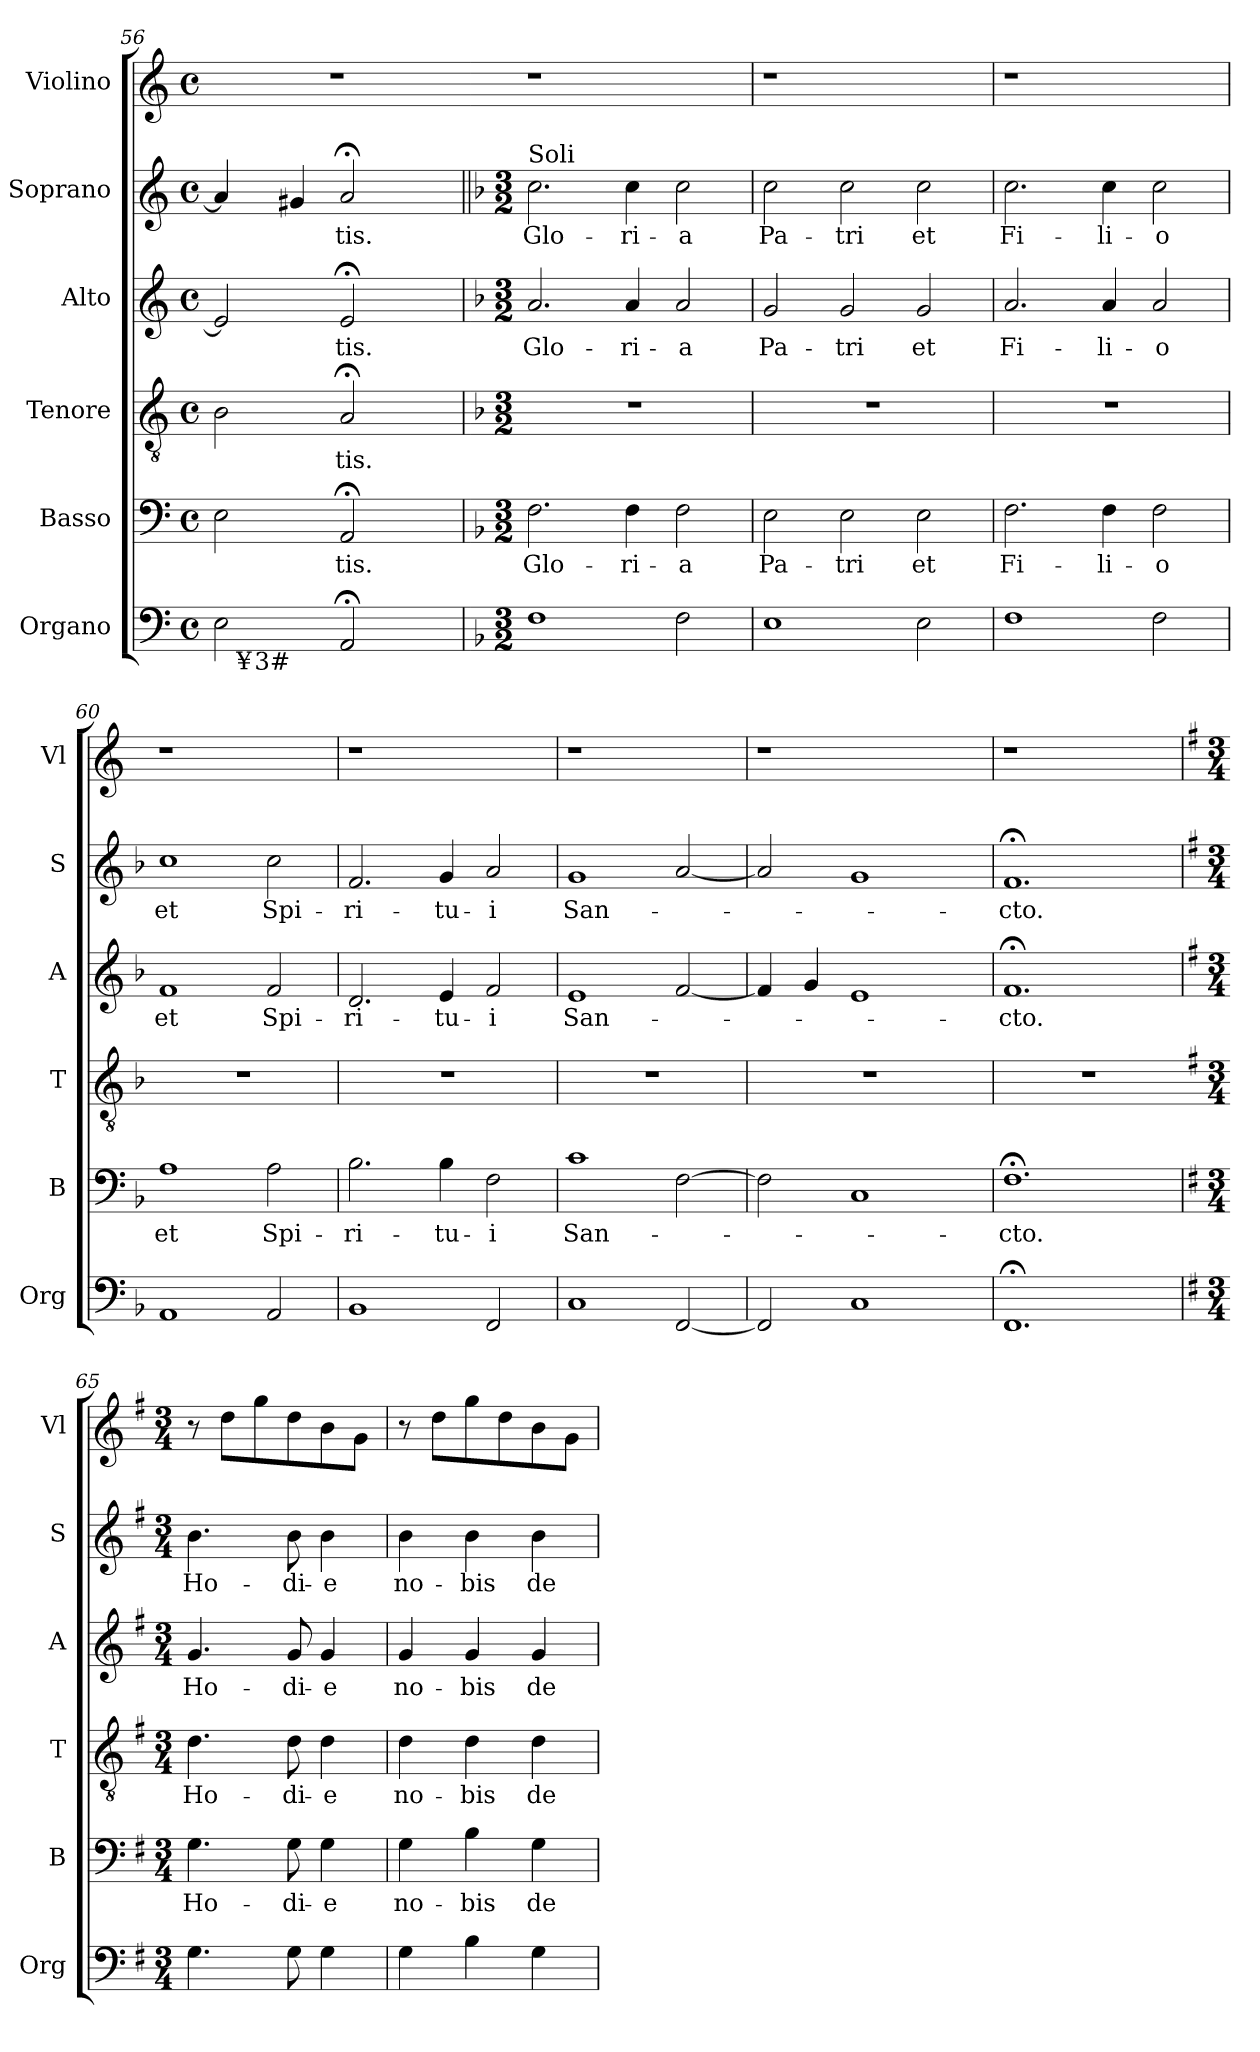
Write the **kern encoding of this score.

**kern	**kern	**text	**kern	**text	**kern	**text	**kern	**text	**kern
*part6	*part5	*part5	*part4	*part4	*part3	*part3	*part2	*part2	*part1
*staff6	*staff5	*staff5	*staff4	*staff4	*staff3	*staff3	*staff2	*staff2	*staff1
*I"Organo	*I"Basso	*	*I"Tenore	*	*I"Alto	*	*I"Soprano	*	*I"Violino
*I'Org	*I'B	*	*I'T	*	*I'A	*	*I'S	*	*I'Vl
*clefF4	*clefF4	*	*clefGv2	*	*clefG2	*	*clefG2	*	*clefG2
*M4/4	*M4/4	*	*M4/4	*	*M4/4	*	*M4/4	*	*M4/4
*met(c)	*met(c)	*	*met(c)	*	*met(c)	*	*met(c)	*	*met(c)
=56	=56	=56	=56	=56	=56	=56	=56	=56	=56
*^	*	*	*	*	*	*	*	*	*
*	*^	*	*	*	*	*	*	*	*	*
2E<\	16ryy	16..ryy	2E\	.	2B\	.	2e/]	.	4a/]	.	1r
!	!LO:TX:b:t=¥	!	!	!	!	!	!	!	!	!	!
.	2...ryy	.	.	.	.	.	.	.	.	.	.
!	!	!LO:TX:b:t=3#	!	!	!	!	!	!	!	!	!
.	.	2ryy	.	.	.	.	.	.	.	.	.
.	.	.	.	.	.	.	.	.	4g#X/	.	.
!	!	!	!	!LO:LY:b:cj	!	!LO:LY:b:cj	!	!LO:LY:b:cj	!	!LO:LY:b:cj	!
2AA;</	.	.	2AA;</	-tis.	2A;</	-tis.	2e;</	-tis.	2a;</	-tis.	.
.	.	4ryy	.	.	.	.	.	.	.	.	.
.	.	8ryy	.	.	.	.	.	.	.	.	.
.	.	64ryy	.	.	.	.	.	.	.	.	.
*v	*v	*v	*	*	*	*	*	*	*	*	*
!!LO:LB:g=z
=57	=57	=57	=57	=57	=57	=57	=57||	=57	=57
*k[b-]	*k[b-]	*	*k[b-]	*	*k[b-]	*	*k[b-]	*	*
*F:	*F:	*	*F:	*	*F:	*	*F:	*	*
*M3/2	*M3/2	*	*M3/2	*	*M3/2	*	*M3/2	*	*
*^	*	*	*	*	*	*	*	*	*
*	*^	*	*	*	*	*	*	*	*	*
!	!	!	!	!	!	!	!	!	!LO:TX:a:t=Soli	!	!
!	!	!	!	!LO:LY:b:cj	!	!	!	!LO:LY:b:cj	!	!LO:LY:b:cj	!
*v	*v	*v	*	*	*	*	*	*	*	*	*
1F	2.F\	Glo-	1.r	.	2.a/	Glo-	2.cc\	Glo-	1r
!	!	!LO:LY:b	!	!	!	!LO:LY:b	!	!LO:LY:b	!
.	4F\	-ri-	.	.	4a/	-ri-	4cc\	-ri-	.
!	!	!LO:LY:b:rj	!	!	!	!LO:LY:b:rj	!	!LO:LY:b:rj	!
2F\	2F\	-a	.	.	2a/	-a	2cc\	-a	2ryy
=58	=58	=58	=58	=58	=58	=58	=58	=58	=58
!	!	!LO:LY:b:cj	!	!	!	!LO:LY:b:cj	!	!LO:LY:b:cj	!
1E<	2E\	Pa-	1.r	.	2g/	Pa-	2cc\	Pa-	1r
!	!	!LO:LY:b:cj	!	!	!	!LO:LY:b:cj	!	!LO:LY:b:cj	!
.	2E\	-tri	.	.	2g/	-tri	2cc\	-tri	.
!	!	!LO:LY:b:cj	!	!	!	!LO:LY:b:cj	!	!LO:LY:b:cj	!
2E\	2E\	et	.	.	2g/	et	2cc\	et	2ryy
=59	=59	=59	=59	=59	=59	=59	=59	=59	=59
!	!	!LO:LY:b:cj	!	!	!	!LO:LY:b:cj	!	!LO:LY:b:cj	!
1F	2.F\	Fi-	1.r	.	2.a/	Fi-	2.cc\	Fi-	1r
!	!	!LO:LY:b:cj	!	!	!	!LO:LY:b:cj	!	!LO:LY:b:cj	!
.	4F\	-li-	.	.	4a/	-li-	4cc\	-li-	.
!	!	!LO:LY:b:cj	!	!	!	!LO:LY:b:cj	!	!LO:LY:b:cj	!
2F\	2F\	-o	.	.	2a/	-o	2cc\	-o	2ryy
=60	=60	=60	=60	=60	=60	=60	=60	=60	=60
!	!	!LO:LY:b:cj	!	!	!	!LO:LY:b:cj	!	!LO:LY:b:cj	!
1AA	1A	et	1.r	.	1f	et	1cc	et	1r
!	!	!LO:LY:b:cj	!	!	!	!LO:LY:b:cj	!	!LO:LY:b:cj	!
2AA/	2A\	Spi-	.	.	2f/	Spi-	2cc\	Spi-	2ryy
=61	=61	=61	=61	=61	=61	=61	=61	=61	=61
!	!	!LO:LY:b:cj	!	!	!	!LO:LY:b:cj	!	!LO:LY:b:cj	!
1BB-	2.B-\	-ri-	1.r	.	2.d/	-ri-	2.f/	-ri-	1r
!	!	!LO:LY:b:cj	!	!	!	!LO:LY:b:cj	!	!LO:LY:b:cj	!
.	4B-\	-tu-	.	.	4e/	-tu-	4g/	-tu-	.
!	!	!LO:LY:b:rj	!	!	!	!LO:LY:b:rj	!	!LO:LY:b:rj	!
2FF/	2F\	-i	.	.	2f/	-i	2a/	-i	2ryy
=62	=62	=62	=62	=62	=62	=62	=62	=62	=62
!	!	!LO:LY:b:cj	!	!	!	!LO:LY:b:cj	!	!LO:LY:b:cj	!
1C	1c	San-	1.r	.	1e	San-	1g	San-	1r
[<2FF/	[>2F\	.	.	.	[<2f/	.	[<2a/	.	2ryy
=63	=63	=63	=63	=63	=63	=63	=63	=63	=63
2FF/]	2F\]	.	1.r	.	4f/]	.	2a/]	.	1r
.	.	.	.	.	4g/	.	.	.	.
1C<	1C	.	.	.	1e	.	1g	.	.
.	.	.	.	.	.	.	.	.	2ryy
=64	=64	=64	=64	=64	=64	=64	=64	=64	=64
!	!	!LO:LY:b:cj	!	!	!	!LO:LY:b:cj	!	!LO:LY:b:cj	!
1.FF;<	1.F;<	-cto.	1.r	.	1.f;<	-cto.	1.f;<	-cto.	1r
.	.	.	.	.	.	.	.	.	2ryy
!!LO:PB:g=z
=65	=65	=65	=65	=65	=65	=65	=65!	=65	=65
*k[f#]	*k[f#]	*	*k[f#]	*	*k[f#]	*	*k[f#]	*	*k[f#]
*G:	*G:	*	*G:	*	*G:	*	*G:	*	*G:
*M3/4	*M3/4	*	*M3/4	*	*M3/4	*	*M3/4	*	*M3/4
!	!	!LO:LY:b:cj	!	!LO:LY:b:cj	!	!LO:LY:b:cj	!	!LO:LY:b:cj	!
4.G\	4.G\	Ho-	4.d\	Ho-	4.g/	Ho-	4.b\	Ho-	8r
.	.	.	.	.	.	.	.	.	8dd\L
.	.	.	.	.	.	.	.	.	8gg\
!	!	!LO:LY:b:cj	!	!LO:LY:b:cj	!	!LO:LY:b:cj	!	!LO:LY:b:cj	!
8G\	8G\	-di-	8d\	-di-	8g/	-di-	8b\	-di-	8dd\
!	!	!LO:LY:b:cj	!	!LO:LY:b:cj	!	!LO:LY:b:cj	!	!LO:LY:b:cj	!
4G\	4G\	-e	4d\	-e	4g/	-e	4b\	-e	8b\
.	.	.	.	.	.	.	.	.	8g\J
=66	=66	=66	=66	=66	=66	=66	=66	=66	=66
!	!	!LO:LY:b:cj	!	!LO:LY:b:cj	!	!LO:LY:b:cj	!	!LO:LY:b:cj	!
4G\	4G\	no-	4d\	no-	4g/	no-	4b\	no-	8r
.	.	.	.	.	.	.	.	.	8dd\L
!	!	!LO:LY:b:cj	!	!LO:LY:b:cj	!	!LO:LY:b:cj	!	!LO:LY:b:cj	!
4B\	4B\	-bis	4d\	-bis	4g/	-bis	4b\	-bis	8gg\
.	.	.	.	.	.	.	.	.	8dd\
!	!	!LO:LY:b:cj	!	!LO:LY:b:cj	!	!LO:LY:b:cj	!	!LO:LY:b:cj	!
4G\	4G\	de	4d\	de	4g/	de	4b\	de	8b\
.	.	.	.	.	.	.	.	.	8g\J
=	=	=	=	=	=	=	=	=	=
*-	*-	*-	*-	*-	*-	*-	*-	*-	*-
